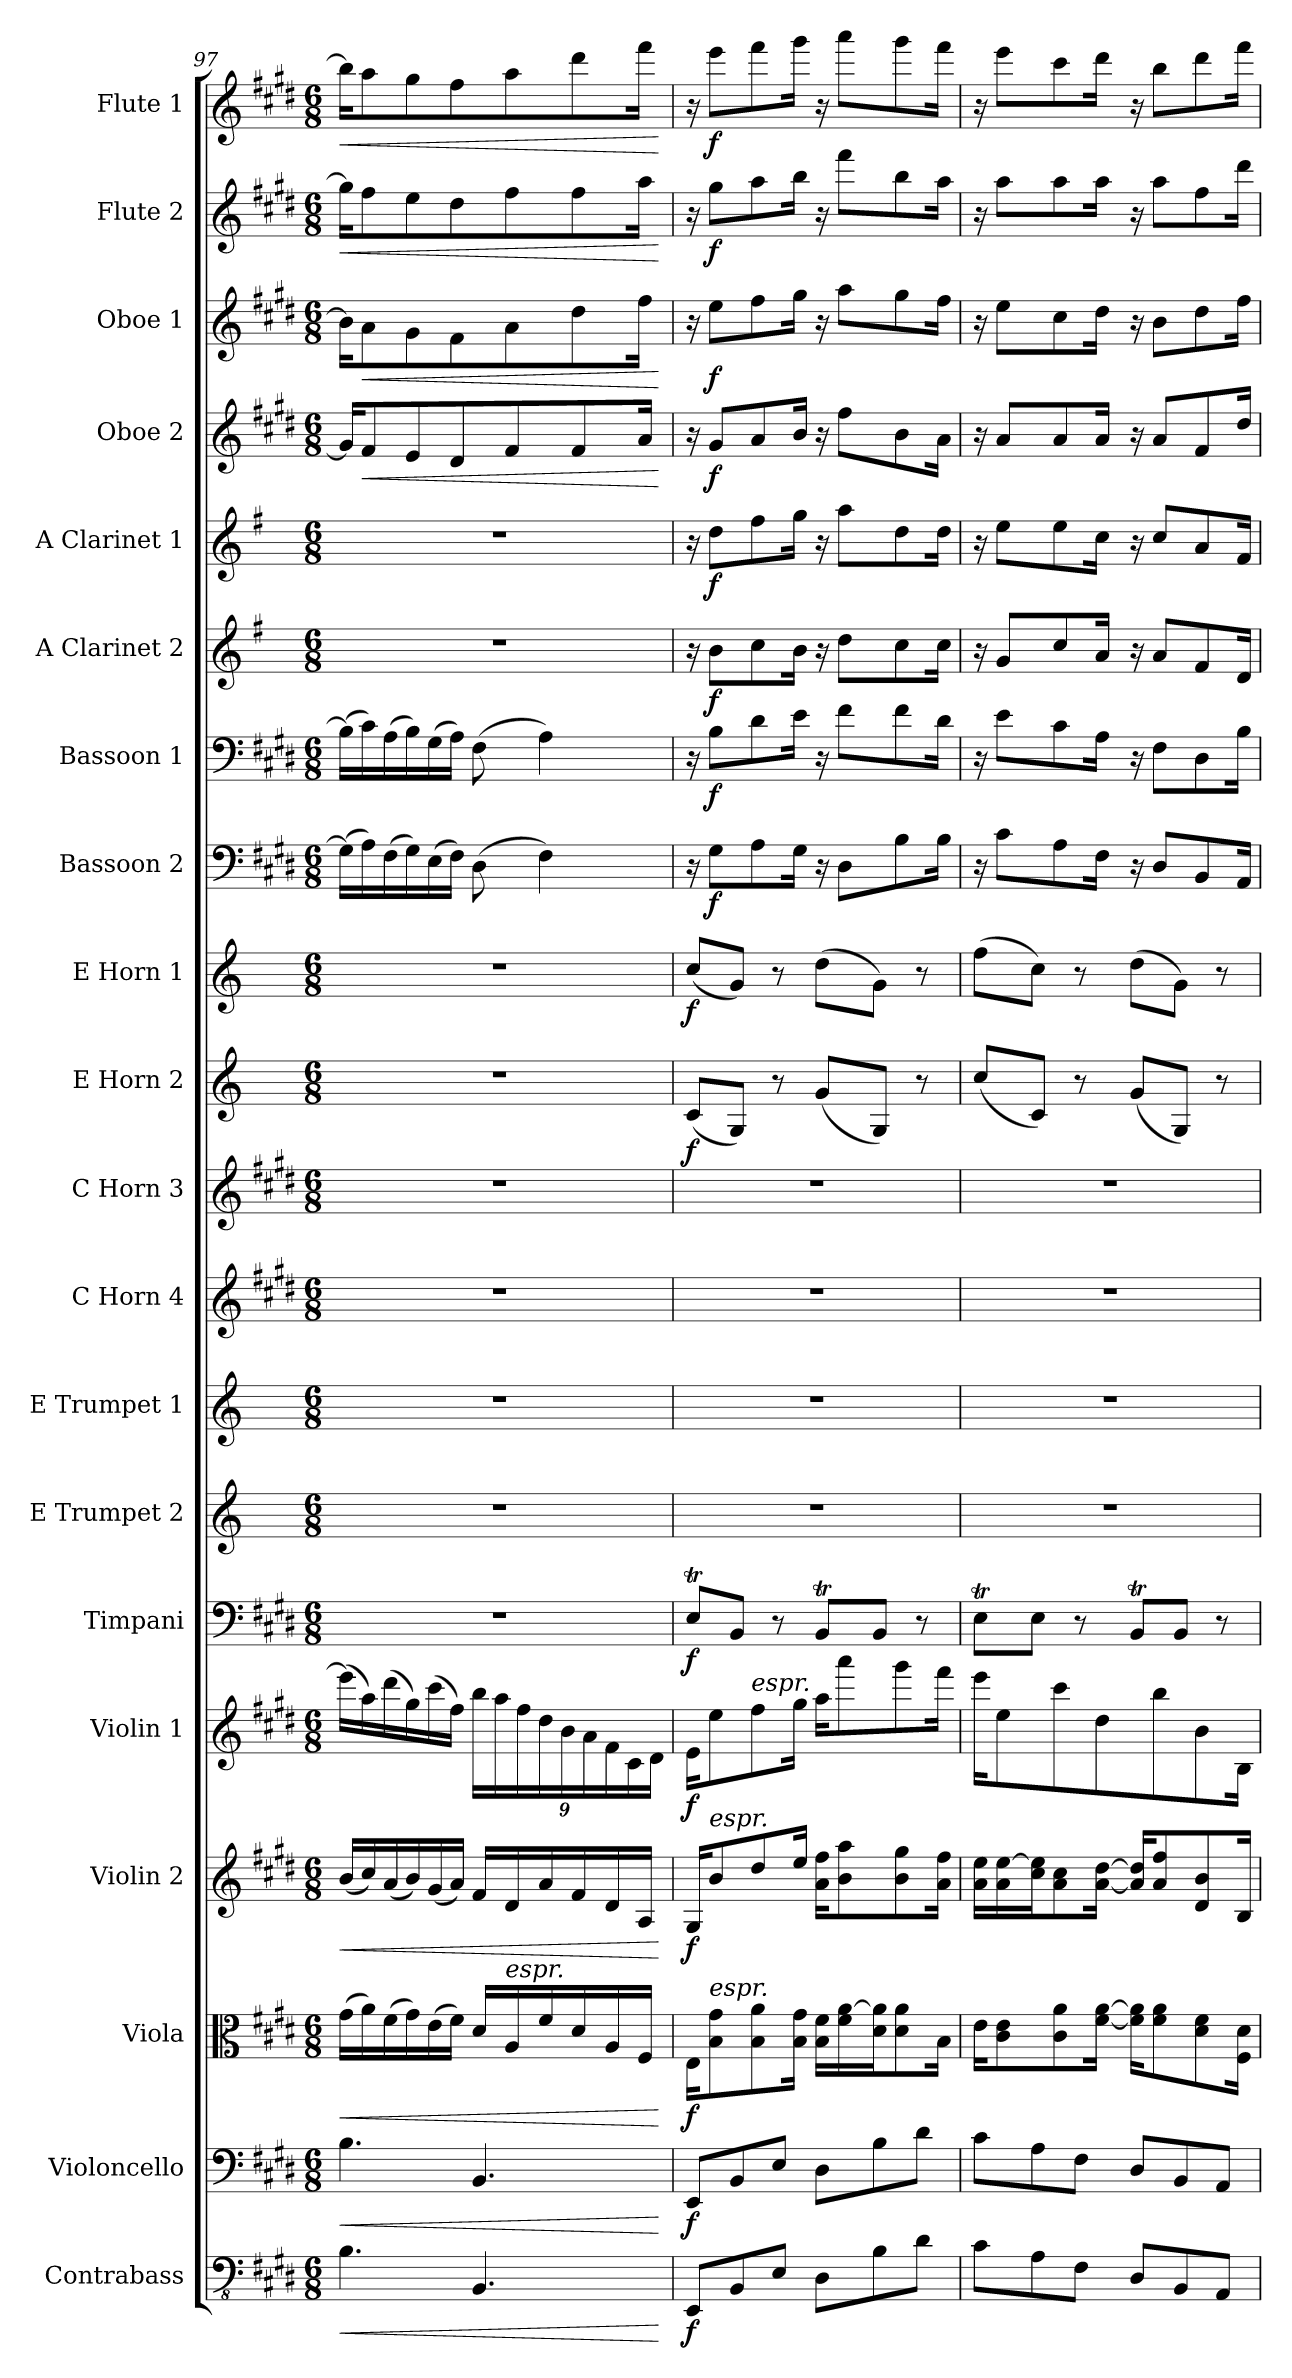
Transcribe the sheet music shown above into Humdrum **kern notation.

**kern	**dynam	**kern	**dynam	**kern	**dynam	**kern	**dynam	**kern	**dynam	**kern	**dynam	**kern	**kern	**kern	**kern	**kern	**dynam	**kern	**dynam	**kern	**dynam	**kern	**dynam	**kern	**dynam	**kern	**dynam	**kern	**dynam	**kern	**dynam	**kern	**dynam	**kern	**dynam
*part20	*part20	*part19	*part19	*part18	*part18	*part17	*part17	*part16	*part16	*part15	*part15	*part14	*part13	*part12	*part11	*part10	*part10	*part9	*part9	*part8	*part8	*part7	*part7	*part6	*part6	*part5	*part5	*part4	*part4	*part3	*part3	*part2	*part2	*part1	*part1
*staff20	*staff20	*staff19	*staff19	*staff18	*staff18	*staff17	*staff17	*staff16	*staff16	*staff15	*staff15	*staff14	*staff13	*staff12	*staff11	*staff10	*staff10	*staff9	*staff9	*staff8	*staff8	*staff7	*staff7	*staff6	*staff6	*staff5	*staff5	*staff4	*staff4	*staff3	*staff3	*staff2	*staff2	*staff1	*staff1
*I"Contrabass	*	*I"Violoncello	*	*I"Viola	*	*I"Violin 2	*	*I"Violin 1	*	*I"Timpani	*	*I"E Trumpet 2	*I"E Trumpet 1	*I"C Horn 4	*I"C Horn 3	*I"E Horn 2	*	*I"E Horn 1	*	*I"Bassoon 2	*	*I"Bassoon 1	*	*I"A Clarinet 2	*	*I"A Clarinet 1	*	*I"Oboe 2	*	*I"Oboe 1	*	*I"Flute 2	*	*I"Flute 1	*
*I'Cb	*	*I'Vc	*	*I'Vla	*	*I'Vln 2	*	*I'Vln 1	*	*I'Timp	*	*I'Tpt 2	*I'Tpt 1	*I'Hn 4	*I'Hn 3	*I'Hn 2	*	*I'Hn 1	*	*I'Bsn 2	*	*I'Bsn 1	*	*I'Cl 2	*	*I'Cl 1	*	*I'Ob 2	*	*I'Ob 1	*	*I'Fl 2	*	*I'Fl 1	*
*clefFv4	*	*clefF4	*	*clefC3	*	*clefG2	*	*clefG2	*	*clefF4	*	*clefG2	*clefG2	*clefG2	*clefG2	*clefG2	*	*clefG2	*	*clefF4	*	*clefF4	*	*clefG2	*	*clefG2	*	*clefG2	*	*clefG2	*	*clefG2	*	*clefG2	*
*	*	*	*	*	*	*	*	*	*	*	*	*ITrd-2c-4	*ITrd-2c-4	*ITrd7c12	*ITrd7c12	*ITrd5c8	*	*ITrd5c8	*	*	*	*	*	*ITrd2c3	*	*ITrd2c3	*	*	*	*	*	*	*	*	*
*k[f#c#g#d#]	*	*k[f#c#g#d#]	*	*k[f#c#g#d#]	*	*k[f#c#g#d#]	*	*k[f#c#g#d#]	*	*k[f#c#g#d#]	*	*k[f#c#g#d#]	*k[f#c#g#d#]	*k[f#c#g#d#]	*k[f#c#g#d#]	*k[f#c#g#d#]	*	*k[f#c#g#d#]	*	*k[f#c#g#d#]	*	*k[f#c#g#d#]	*	*k[f#c#g#d#]	*	*k[f#c#g#d#]	*	*k[f#c#g#d#]	*	*k[f#c#g#d#]	*	*k[f#c#g#d#]	*	*k[f#c#g#d#]	*
*M6/8	*	*M6/8	*	*M6/8	*	*M6/8	*	*M6/8	*	*M6/8	*	*M6/8	*M6/8	*M6/8	*M6/8	*M6/8	*	*M6/8	*	*M6/8	*	*M6/8	*	*M6/8	*	*M6/8	*	*M6/8	*	*M6/8	*	*M6/8	*	*M6/8	*
=97	=97	=97	=97	=97	=97	=97	=97	=97	=97	=97	=97	=97	=97	=97	=97	=97	=97	=97	=97	=97	=97	=97	=97	=97	=97	=97	=97	=97	=97	=97	=97	=97	=97	=97	=97
!	!LO:HP:b	!	!LO:HP:b	!	!LO:HP:b	!	!LO:HP:b	!	!	!	!	!	!	!	!	!	!	!	!	!	!	!	!	!	!	!	!	!	!	!	!	!	!LO:HP:b	!	!LO:HP:b
4.BB\	<	4.B\	<	(16g#\LL	<	(16b/LL	<	(16eee\LL]	.	2.r	.	2.r	2.r	2.r	2.r	2.r	.	2.r	.	(16G#\LL]	.	(16B\LL]	.	2.r	.	2.r	.	16g#/KL]	.	16b\KL]	.	16gg#\KL]	<	16bb\KL]	<
!	!	!	!	!	!	!	!	!	!	!	!	!	!	!	!	!	!	!	!	!	!	!	!	!	!	!	!	!	!LO:HP:b	!	!LO:HP:b	!	!	!	!
.	.	.	.	16a\)	.	16cc#/)	.	16aa\)	.	.	.	.	.	.	.	.	.	.	.	16A\)	.	16c#\)	.	.	.	.	.	8f#/	<	8a\	<	8ff#\	.	8aa\	.
.	.	.	.	(16f#\	.	(16a/	.	(16ddd#\	.	.	.	.	.	.	.	.	.	.	.	(16F#\	.	(16A\	.	.	.	.	.	.	.	.	.	.	.	.	.
.	.	.	.	16g#\)	.	16b/)	.	16gg#\)	.	.	.	.	.	.	.	.	.	.	.	16G#\)	.	16B\)	.	.	.	.	.	8e/	.	8g#\	.	8ee\	.	8gg#\	.
.	.	.	.	(16e\	.	(16g#/	.	(16ccc#\	.	.	.	.	.	.	.	.	.	.	.	(16E\	.	(16G#\	.	.	.	.	.	.	.	.	.	.	.	.	.
.	.	.	.	16f#\JJ)	.	16a/JJ)	.	16ff#\JJ)	.	.	.	.	.	.	.	.	.	.	.	16F#\JJ)	.	16A\JJ)	.	.	.	.	.	8d#/	.	8f#\	.	8dd#\	.	8ff#\	.
4.BBB/	.	4.BB/	.	16d#/LL	.	16f#/LL	.	24bb\LL	.	.	.	.	.	.	.	.	.	.	.	(8D#\	.	(8F#\	.	.	.	.	.	.	.	.	.	.	.	.	.
.	.	.	.	.	.	.	.	24aa\	.	.	.	.	.	.	.	.	.	.	.	.	.	.	.	.	.	.	.	.	.	.	.	.	.	.	.
!	!	!	!	!LO:TX:i:t=espr.	!	!	!	!	!	!	!	!	!	!	!	!	!	!	!	!	!	!	!	!	!	!	!	!	!	!	!	!	!	!	!
.	.	.	.	16A/	.	16d#/	.	.	.	.	.	.	.	.	.	.	.	.	.	.	.	.	.	.	.	.	.	8f#/	.	8a\	.	8ff#\	.	8aa\	.
.	.	.	.	.	.	.	.	24ff#\	.	.	.	.	.	.	.	.	.	.	.	.	.	.	.	.	.	.	.	.	.	.	.	.	.	.	.
.	.	.	.	16f#/	.	16a/	.	24dd#\	.	.	.	.	.	.	.	.	.	.	.	4F#\)	.	4A\)	.	.	.	.	.	.	.	.	.	.	.	.	.
.	.	.	.	.	.	.	.	24b\	.	.	.	.	.	.	.	.	.	.	.	.	.	.	.	.	.	.	.	.	.	.	.	.	.	.	.
.	.	.	.	16d#/	.	16f#/	.	.	.	.	.	.	.	.	.	.	.	.	.	.	.	.	.	.	.	.	.	8f#/	.	8dd#\	.	8ff#\	.	8ddd#\	.
.	.	.	.	.	.	.	.	24a\	.	.	.	.	.	.	.	.	.	.	.	.	.	.	.	.	.	.	.	.	.	.	.	.	.	.	.
.	.	.	.	16A/	.	16d#/	.	24f#\	.	.	.	.	.	.	.	.	.	.	.	.	.	.	.	.	.	.	.	.	.	.	.	.	.	.	.
.	.	.	.	.	.	.	.	24c#\	.	.	.	.	.	.	.	.	.	.	.	.	.	.	.	.	.	.	.	.	.	.	.	.	.	.	.
.	.	.	.	16F#/JJ	.	16A/JJ	.	.	.	.	.	.	.	.	.	.	.	.	.	.	.	.	.	.	.	.	.	16a/Jk	.	16ff#\Jk	.	16aa\Jk	.	16fff#\Jk	.
.	.	.	.	.	.	.	.	24d#\JJ	.	.	.	.	.	.	.	.	.	.	.	.	.	.	.	.	.	.	.	.	.	.	.	.	.	.	.
.	[	.	[	.	[	.	[	.	.	.	.	.	.	.	.	.	.	.	.	.	.	.	.	.	.	.	.	.	[	.	[	.	[	.	[
=98	=98	=98	=98	=98	=98	=98	=98	=98	=98	=98	=98	=98	=98	=98	=98	=98	=98	=98	=98	=98	=98	=98	=98	=98	=98	=98	=98	=98	=98	=98	=98	=98	=98	=98	=98
!	!LO:DY:b	!	!LO:DY:b	!	!LO:DY:b	!	!LO:DY:b	!	!LO:DY:b	!	!LO:DY:b	!	!	!	!	!	!LO:DY:b	!	!LO:DY:b	!	!	!	!	!	!	!	!	!	!	!	!	!	!	!	!
8EEE/L	f	8EE/L	f	16E\KL	f	16G#/KL	f	16e\KL	f	8ET/L	f	2.r	2.r	2.r	2.r	(8E/L	f	(8e/L	f	16r	.	16r	.	16r	.	16r	.	16r	.	16r	.	16r	.	16r	.
!	!	!	!	!	!	!LO:TX:i:t=espr.	!	!	!	!	!	!	!	!	!	!	!	!	!	!	!	!	!	!	!	!	!	!	!	!	!	!	!	!	!
!	!	!	!	!LO:TX:i:t=espr.	!	!	!	!	!	!	!	!	!	!	!	!	!	!	!	!	!	!	!	!	!	!	!	!	!	!	!	!	!	!	!
!	!	!	!	!	!	!	!	!	!	!	!	!	!	!	!	!	!	!	!	!	!LO:DY:b	!	!LO:DY:b	!	!LO:DY:b	!	!LO:DY:b	!	!LO:DY:b	!	!LO:DY:b	!	!LO:DY:b	!	!LO:DY:b
.	.	.	.	8B\ 8g#\	.	8b/	.	8ee\	.	.	.	.	.	.	.	.	.	.	.	8G#\L	f	8B\L	f	8g#\L	f	8b\L	f	8g#/L	f	8ee\L	f	8gg#\L	f	8eee\L	f
8BBB/	.	8BB/	.	.	.	.	.	.	.	8BB/J	.	.	.	.	.	8BB/J)	.	8B/J)	.	.	.	.	.	.	.	.	.	.	.	.	.	.	.	.	.
!	!	!	!	!	!	!	!	!LO:TX:i:t=espr.	!	!	!	!	!	!	!	!	!	!	!	!	!	!	!	!	!	!	!	!	!	!	!	!	!	!	!
.	.	.	.	8B\ 8a\	.	8dd#/	.	8ff#\	.	.	.	.	.	.	.	.	.	.	.	8A\	.	8d#\	.	8a\	.	8dd#\	.	8a/	.	8ff#\	.	8aa\	.	8fff#\	.
8EE/J	.	8E/J	.	.	.	.	.	.	.	8r	.	.	.	.	.	8r	.	8r	.	.	.	.	.	.	.	.	.	.	.	.	.	.	.	.	.
.	.	.	.	16B\ 16g#\Jk	.	16ee/Jk	.	16gg#\Jk	.	.	.	.	.	.	.	.	.	.	.	16G#\Jk	.	16e\Jk	.	16g#\Jk	.	16ee\Jk	.	16b/Jk	.	16gg#\Jk	.	16bb\Jk	.	16ggg#\Jk	.
8DD#\L	.	8D#\L	.	16B\ 16f#\LL	.	16a\ 16ff#\KL	.	16aa\KL	.	8BBT/L	.	.	.	.	.	(8B/L	.	(8f#\L	.	16r	.	16r	.	16r	.	16r	.	16r	.	16r	.	16r	.	16r	.
.	.	.	.	16f#\ [16a\	.	8b\ 8aa\	.	8aaa\	.	.	.	.	.	.	.	.	.	.	.	8D#\L	.	8f#\L	.	8b\L	.	8ff#\L	.	8ff#\L	.	8aa\L	.	8fff#\L	.	8aaa\L	.
8BB\	.	8B\	.	16d#\ 16a\]J	.	.	.	.	.	8BB/J	.	.	.	.	.	8BB/J)	.	8B\J)	.	.	.	.	.	.	.	.	.	.	.	.	.	.	.	.	.
.	.	.	.	8d#\ 8a\	.	8b\ 8gg#\	.	8ggg#\	.	.	.	.	.	.	.	.	.	.	.	8B\	.	8f#\	.	8a\	.	8b\	.	8b\	.	8gg#\	.	8bb\	.	8ggg#\	.
8D#\J	.	8d#\J	.	.	.	.	.	.	.	8r	.	.	.	.	.	8r	.	8r	.	.	.	.	.	.	.	.	.	.	.	.	.	.	.	.	.
.	.	.	.	16B\Jk	.	16a\ 16ff#\Jk	.	16fff#\Jk	.	.	.	.	.	.	.	.	.	.	.	16B\Jk	.	16d#\Jk	.	16a\Jk	.	16b\Jk	.	16a\Jk	.	16ff#\Jk	.	16aa\Jk	.	16fff#\Jk	.
!!LO:PB:g=z
=99	=99	=99	=99	=99	=99	=99	=99	=99	=99	=99	=99	=99	=99	=99	=99	=99	=99	=99	=99	=99	=99	=99	=99	=99	=99	=99	=99	=99	=99	=99	=99	=99	=99	=99	=99
8C#\L	.	8c#\L	.	16e\KL	.	16a\ 16ee\LL	.	16eee\KL	.	8ET\L	.	2.r	2.r	2.r	2.r	(8e/L	.	(8a\L	.	16r	.	16r	.	16r	.	16r	.	16r	.	16r	.	16r	.	16r	.
.	.	.	.	8c#\ 8e\	.	16a\ [16ee\	.	8ee\	.	.	.	.	.	.	.	.	.	.	.	8c#\L	.	8e\L	.	8e/L	.	8cc#\L	.	8a/L	.	8ee\L	.	8aa\L	.	8eee\L	.
8AA\	.	8A\	.	.	.	16cc#\ 16ee\]J	.	.	.	8E\J	.	.	.	.	.	8E/J)	.	8e\J)	.	.	.	.	.	.	.	.	.	.	.	.	.	.	.	.	.
.	.	.	.	8c#\ 8a\	.	8a\ 8cc#\	.	8ccc#\	.	.	.	.	.	.	.	.	.	.	.	8A\	.	8c#\	.	8a/	.	8cc#\	.	8a/	.	8cc#\	.	8aa\	.	8ccc#\	.
8FF#\J	.	8F#\J	.	.	.	.	.	.	.	8r	.	.	.	.	.	8r	.	8r	.	.	.	.	.	.	.	.	.	.	.	.	.	.	.	.	.
.	.	.	.	[16f#\ [16a\Jk	.	[16a\ [16dd#\Jk	.	8dd#\	.	.	.	.	.	.	.	.	.	.	.	16F#\Jk	.	16A\Jk	.	16f#/Jk	.	16a\Jk	.	16a/Jk	.	16dd#\Jk	.	16aa\Jk	.	16ddd#\Jk	.
8DD#/L	.	8D#/L	.	16f#\] 16a\]KL	.	16a/] 16dd#/]KL	.	.	.	8BBT/L	.	.	.	.	.	(8B/L	.	(8f#\L	.	16r	.	16r	.	16r	.	16r	.	16r	.	16r	.	16r	.	16r	.
.	.	.	.	8f#\ 8a\	.	8a/ 8ff#/	.	8bb\	.	.	.	.	.	.	.	.	.	.	.	8D#/L	.	8F#\L	.	8f#/L	.	8a/L	.	8a/L	.	8b\L	.	8aa\L	.	8bb\L	.
8BBB/	.	8BB/	.	.	.	.	.	.	.	8BB/J	.	.	.	.	.	8BB/J)	.	8B\J)	.	.	.	.	.	.	.	.	.	.	.	.	.	.	.	.	.
.	.	.	.	8d#\ 8f#\	.	8d#/ 8b/	.	8b\	.	.	.	.	.	.	.	.	.	.	.	8BB/	.	8D#\	.	8d#/	.	8f#/	.	8f#/	.	8dd#\	.	8ff#\	.	8ddd#\	.
8AAA/J	.	8AA/J	.	.	.	.	.	.	.	8r	.	.	.	.	.	8r	.	8r	.	.	.	.	.	.	.	.	.	.	.	.	.	.	.	.	.
.	.	.	.	16F#\ 16d#\Jk	.	16B/Jk	.	16B\Jk	.	.	.	.	.	.	.	.	.	.	.	16AA/Jk	.	16B\Jk	.	16B/Jk	.	16d#/Jk	.	16dd#/Jk	.	16ff#\Jk	.	16ddd#\Jk	.	16fff#\Jk	.
=	=	=	=	=	=	=	=	=	=	=	=	=	=	=	=	=	=	=	=	=	=	=	=	=	=	=	=	=	=	=	=	=	=	=	=
*-	*-	*-	*-	*-	*-	*-	*-	*-	*-	*-	*-	*-	*-	*-	*-	*-	*-	*-	*-	*-	*-	*-	*-	*-	*-	*-	*-	*-	*-	*-	*-	*-	*-	*-	*-
